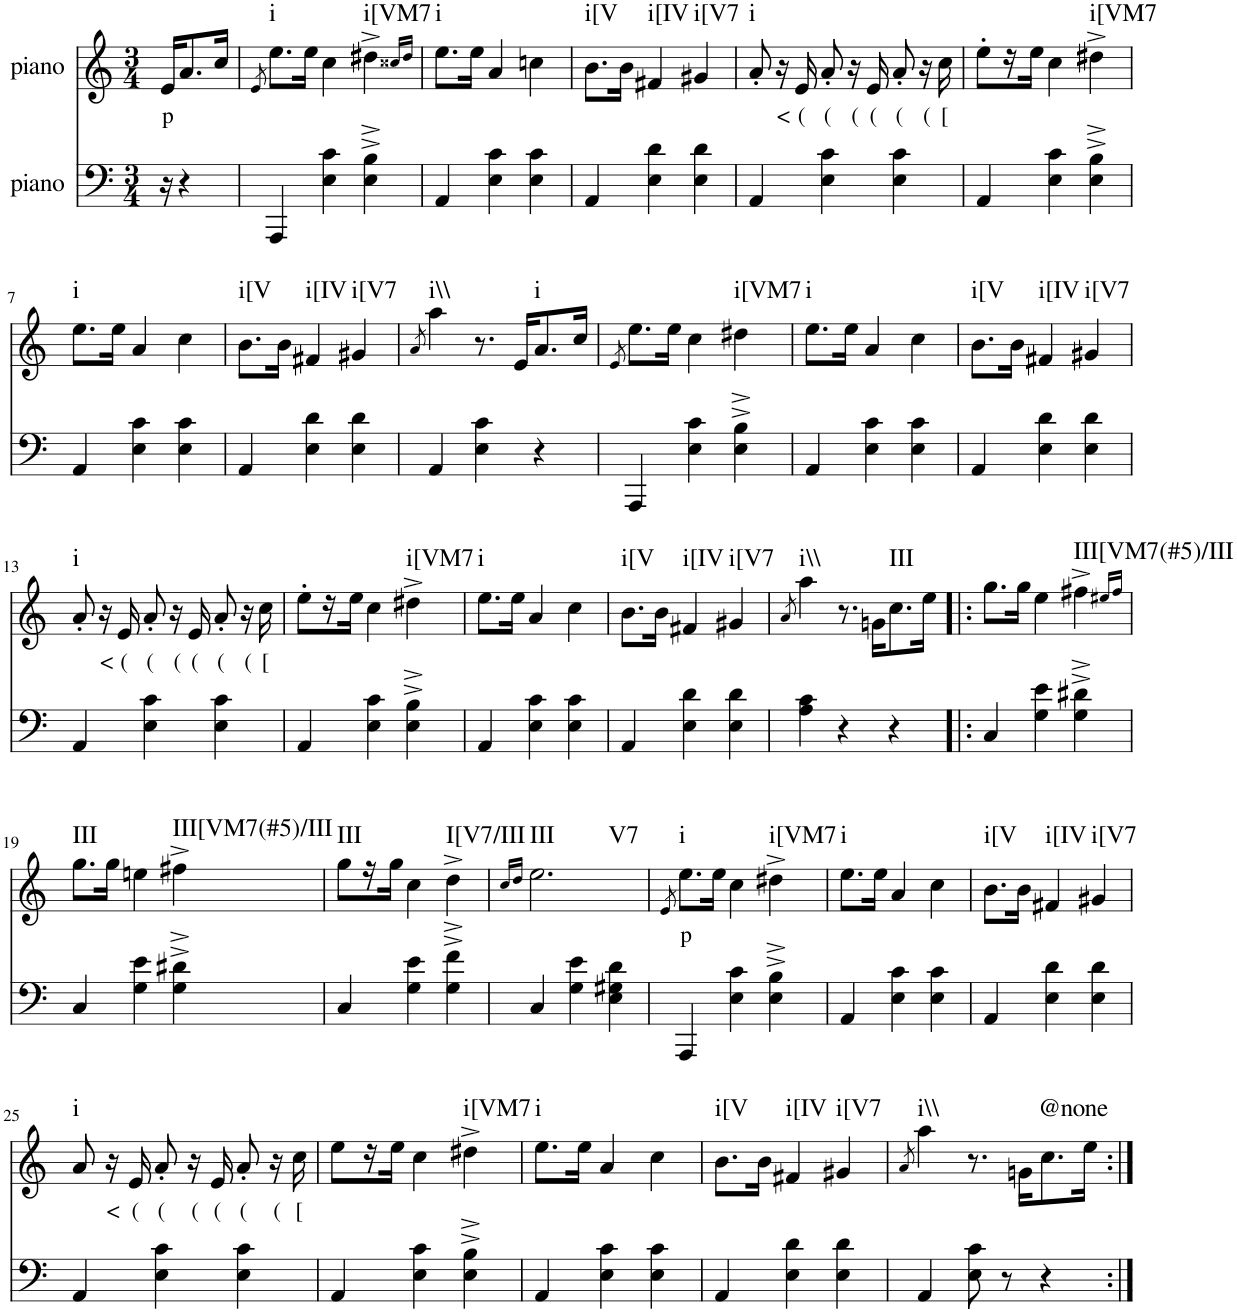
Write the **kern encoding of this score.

**kern	**kern	**text	**harte
*part2	*part1	*part1	*part1
*staff2	*staff1	*staff1	*
*I"piano	*I"piano	*	*
*I'Pno	*I'Pno	*	*
*clefF4	*clefG2	*	*
*k[]	*k[]	*	*
*M3/4	*M3/4	*	*
=1	=1	=1	=1
!	!	!LO:LY:b	!
16r	16e/KL	p	.
4r	8.a/	.	.
.	16cc/Jk	.	.
=2	=2	=2	=2
.	8qe/	.	.
!	!	!	!LO:H:kt=i
4AAA/	8.ee\L	.	N
.	16ee\Jk	.	.
4E\ 4c\	4cc\	.	.
!	!	!	!LO:H:kt=i[VM7
4E\^ 4B\^	4dd#X^\	.	N
.	16qcc##X/LL	.	.
.	16qdd#/JJ	.	.
=3	=3	=3	=3
!	!	!	!LO:H:kt=i
4AA/	8.ee\L	.	N
.	16ee\Jk	.	.
4E\ 4c\	4a/	.	.
4E\ 4c\	4ccn\	.	.
=4	=4	=4	=4
!	!	!	!LO:H:kt=i[V
4AA/	8.b\L	.	N
.	16b\Jk	.	.
!	!	!	!LO:H:kt=i[IV
4E\ 4d\	4f#X/	.	N
!	!	!	!LO:H:kt=i[V7
4E\ 4d\	4g#X/	.	N
=5	=5	=5	=5
!	!	!	!LO:H:kt=i
4AA/	8a'/	.	N
!	!	!LO:LY:b	!
.	16r	<	.
!	!	!LO:LY:b	!
.	16e/	(	.
!	!	!LO:LY:b	!
4E\ 4c\	8a'/	(	.
!	!	!LO:LY:b	!
.	16r	(	.
!	!	!LO:LY:b	!
.	16e/	(	.
!	!	!LO:LY:b	!
4E\ 4c\	8a'/	(	.
!	!	!LO:LY:b	!
.	16r	(	.
!	!	!LO:LY:b	!
.	16cc\	[	.
=6	=6	=6	=6
4AA/	8ee'\L	.	.
.	16r	.	.
.	16ee\JJ	.	.
4E\ 4c\	4cc\	.	.
!	!	!	!LO:H:kt=i[VM7
4E\^ 4B\^	4dd#X^\	.	N
!!LO:LB:g=z
=7	=7	=7	=7
!	!	!	!LO:H:kt=i
4AA/	8.ee\L	.	N
.	16ee\Jk	.	.
4E\ 4c\	4a/	.	.
4E\ 4c\	4cc\	.	.
=8	=8	=8	=8
!	!	!	!LO:H:kt=i[V
4AA/	8.b\L	.	N
.	16b\Jk	.	.
!	!	!	!LO:H:kt=i[IV
4E\ 4d\	4f#X/	.	N
!	!	!	!LO:H:kt=i[V7
4E\ 4d\	4g#X/	.	N
=9	=9	=9	=9
.	8qa/	.	.
!	!	!	!LO:H:kt=i\\
4AA/	4aa\	.	N
4E\ 4c\	8.r	.	.
.	16e/KL	.	.
!	!	!	!LO:H:kt=i
4r	8.a/	.	N
.	16cc/Jk	.	.
=10	=10	=10	=10
.	8qe/	.	.
4AAA/	8.ee\L	.	.
.	16ee\Jk	.	.
4E\ 4c\	4cc\	.	.
!	!	!	!LO:H:kt=i[VM7
4E\^ 4B\^	4dd#X\	.	N
=11	=11	=11	=11
!	!	!	!LO:H:kt=i
4AA/	8.ee\L	.	N
.	16ee\Jk	.	.
4E\ 4c\	4a/	.	.
4E\ 4c\	4cc\	.	.
=12	=12	=12	=12
!	!	!	!LO:H:kt=i[V
4AA/	8.b\L	.	N
.	16b\Jk	.	.
!	!	!	!LO:H:kt=i[IV
4E\ 4d\	4f#X/	.	N
!	!	!	!LO:H:kt=i[V7
4E\ 4d\	4g#X/	.	N
!!LO:LB:g=z
=13	=13	=13	=13
!	!	!	!LO:H:kt=i
4AA/	8a'/	.	N
!	!	!LO:LY:b	!
.	16r	<	.
!	!	!LO:LY:b	!
.	16e/	(	.
!	!	!LO:LY:b	!
4E\ 4c\	8a'/	(	.
!	!	!LO:LY:b	!
.	16r	(	.
!	!	!LO:LY:b	!
.	16e/	(	.
!	!	!LO:LY:b	!
4E\ 4c\	8a'/	(	.
!	!	!LO:LY:b	!
.	16r	(	.
!	!	!LO:LY:b	!
.	16cc\	[	.
=14	=14	=14	=14
4AA/	8ee'\L	.	.
.	16r	.	.
.	16ee\JJ	.	.
4E\ 4c\	4cc\	.	.
!	!	!	!LO:H:kt=i[VM7
4E\^ 4B\^	4dd#X^\	.	N
=15	=15	=15	=15
!	!	!	!LO:H:kt=i
4AA/	8.ee\L	.	N
.	16ee\Jk	.	.
4E\ 4c\	4a/	.	.
4E\ 4c\	4cc\	.	.
=16	=16	=16	=16
!	!	!	!LO:H:kt=i[V
4AA/	8.b\L	.	N
.	16b\Jk	.	.
!	!	!	!LO:H:kt=i[IV
4E\ 4d\	4f#X/	.	N
!	!	!	!LO:H:kt=i[V7
4E\ 4d\	4g#X/	.	N
=17	=17	=17	=17
.	8qa/	.	.
!	!	!	!LO:H:kt=i\\
4A\ 4c\	4aa\	.	N
4r	8.r	.	.
.	16gn\KL	.	.
!	!	!	!LO:H:kt=III
4r	8.cc\	.	N
.	16ee\Jk	.	.
=18!|:	=18!|:	=18!|:	=18!|:
4C/	8.gg\L	.	.
.	16gg\Jk	.	.
4G\ 4e\	4ee\	.	.
!	!	!	!LO:H:kt=III[VM7(#5)/III
4G\^ 4d#X\^	4ff#X^\	.	N
.	16qee#X/LL	.	.
.	16qff#/JJ	.	.
!!LO:LB:g=z
=19	=19	=19	=19
!	!	!	!LO:H:kt=III
4C/	8.gg\L	.	N
.	16gg\Jk	.	.
4G\ 4e\	4een\	.	.
!	!	!	!LO:H:kt=III[VM7(#5)/III
4G\^ 4d#X\^	4ff#X^\	.	N
=20	=20	=20	=20
!	!	!	!LO:H:kt=III
4C/	8gg\L	.	N
.	16r	.	.
.	16gg\JJ	.	.
4G\ 4e\	4cc\	.	.
!	!	!	!LO:H:kt=I[V7/III
4G\^ 4f\^	4dd^\	.	N
=21	=21	=21	=21
.	16qcc/LL	.	.
.	16qdd/JJ	.	.
!	!	!	!LO:H:n=1:kt=III
!	!	!	!LO:H:n=2:kt=V7
4C/	2.ee\	.	N N
4G\ 4e\	.	.	.
4E\ 4G#X\ 4d\	.	.	.
=22	=22	=22	=22
.	8qe/	.	.
!	!	!LO:LY:b	!LO:H:kt=i
4AAA/	8.ee\L	p	N
.	16ee\Jk	.	.
4E\ 4c\	4cc\	.	.
!	!	!	!LO:H:kt=i[VM7
4E\^ 4B\^	4dd#X^\	.	N
=23	=23	=23	=23
!	!	!	!LO:H:kt=i
4AA/	8.ee\L	.	N
.	16ee\Jk	.	.
4E\ 4c\	4a/	.	.
4E\ 4c\	4cc\	.	.
=24	=24	=24	=24
!	!	!	!LO:H:kt=i[V
4AA/	8.b\L	.	N
.	16b\Jk	.	.
!	!	!	!LO:H:kt=i[IV
4E\ 4d\	4f#X/	.	N
!	!	!	!LO:H:kt=i[V7
4E\ 4d\	4g#X/	.	N
!!LO:LB:g=z
=25	=25	=25	=25
!	!	!	!LO:H:kt=i
4AA/	8a/	.	N
!	!	!LO:LY:b	!
.	16r	<	.
!	!	!LO:LY:b	!
.	16e/	(	.
!	!	!LO:LY:b	!
4E\ 4c\	8a'/	(	.
!	!	!LO:LY:b	!
.	16r	(	.
!	!	!LO:LY:b	!
.	16e/	(	.
!	!	!LO:LY:b	!
4E\ 4c\	8a'/	(	.
!	!	!LO:LY:b	!
.	16r	(	.
!	!	!LO:LY:b	!
.	16cc\	[	.
=26	=26	=26	=26
4AA/	8ee\L	.	.
.	16r	.	.
.	16ee\JJ	.	.
4E\ 4c\	4cc\	.	.
!	!	!	!LO:H:kt=i[VM7
4E\^ 4B\^	4dd#X^\	.	N
=27	=27	=27	=27
!	!	!	!LO:H:kt=i
4AA/	8.ee\L	.	N
.	16ee\Jk	.	.
4E\ 4c\	4a/	.	.
4E\ 4c\	4cc\	.	.
=28	=28	=28	=28
!	!	!	!LO:H:kt=i[V
4AA/	8.b\L	.	N
.	16b\Jk	.	.
!	!	!	!LO:H:kt=i[IV
4E\ 4d\	4f#X/	.	N
!	!	!	!LO:H:kt=i[V7
4E\ 4d\	4g#X/	.	N
=29	=29	=29	=29
.	8qa/	.	.
!	!	!	!LO:H:kt=i\\
4AA/	4aa\	.	N
8E\ 8c\	8.r	.	.
8r	.	.	.
.	16gn\KL	.	.
!	!	!	!LO:H:kt=@none
4r	8.cc\	.	N
.	16ee\Jk	.	.
=:|!	=:|!	=:|!	=:|!
*-	*-	*-	*-
